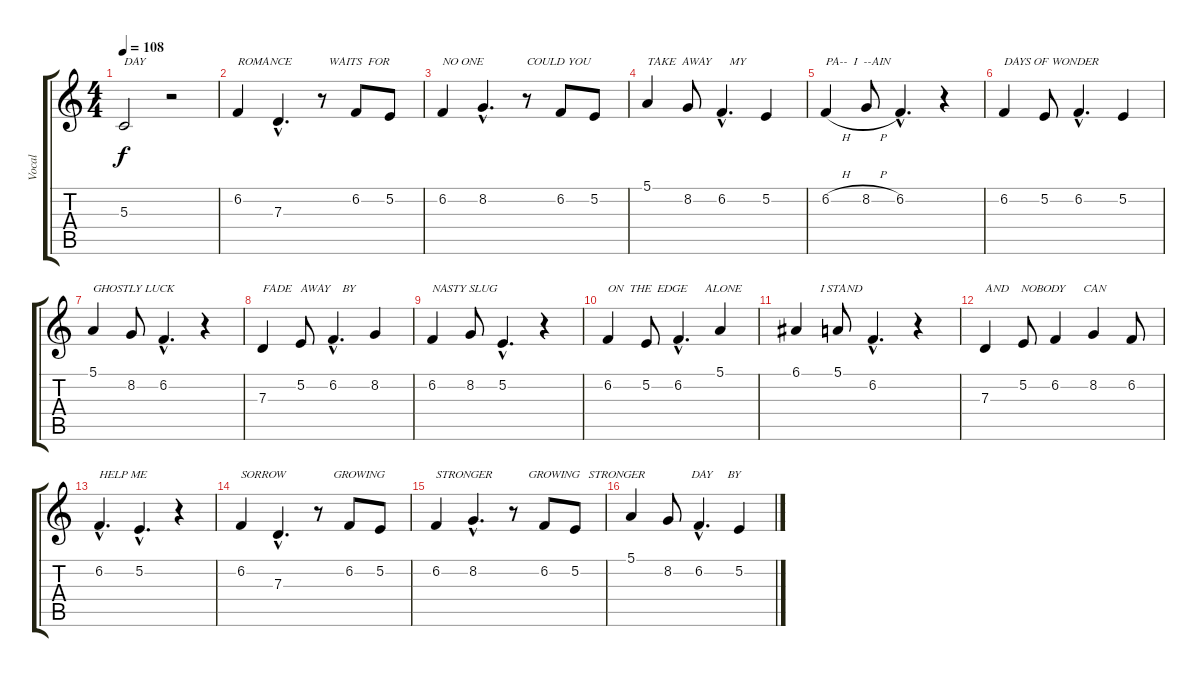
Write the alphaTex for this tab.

\track ("Vocal" "Vocal") {instrument cello}
\staff {score tabs}
\tuning (E4 B3 G3 D3 A2 E2) {hide}
\ts (4 4)
\tempo 108
\clef g2
\ks c
5.3.2{txt "DAY" dy f} r.2 |
6.2.4{txt "ROMANCE"} 7.3{hac}.4{d} r.8{txt "  WAITS  FOR"} 6.2.8 5.2.8 |
6.2.4{txt "NO ONE"} 8.2{hac}.4{d} r.8{txt "COULD YOU"} 6.2.8 5.2.8 |
5.1.4{txt "TAKE  AWAY      MY "} 8.2.8 6.2{hac}.4{d} 5.2.4 |
6.2{h}.4{txt "PA--  I  --AIN"} 8.2{h}.8 6.2{hac}.4{d} r.4 |
6.2.4{txt "DAYS OF WONDER "} 5.2.8 6.2{hac}.4{d} 5.2.4 |
5.1.4{txt "GHOSTLY LUCK"} 8.2.8 6.2{hac}.4{d} r.4 |
7.3.4{txt "FADE   AWAY    BY "} 5.2.8 6.2{hac}.4{d} 8.2.4 |
6.2.4{txt "NASTY SLUG"} 8.2.8 5.2{hac}.4{d} r.4 |
6.2.4{txt "ON  THE  EDGE      ALONE"} 5.2.8 6.2{hac}.4{d} 5.1.4 |
6.1.4{txt "        I STAND"} 5.1.8 6.2{hac}.4{d} r.4 |
7.3.4{txt "AND    NOBODY      CAN"} 5.2.8 6.2.4 8.2.4 6.2.8 |
6.2{hac}.4{d txt "HELP ME"} 5.2{hac}.4{d} r.4 |
6.2.4{txt "SORROW"} 7.3{hac}.4{d} r.8{txt "     GROWING"} 6.2.8 5.2.8 |
6.2.4{txt "STRONGER"} 8.2{hac}.4{d} r.8{txt "     GROWING   STRONGER"} 6.2.8 5.2.8 |
5.1.4{txt "                    DAY     BY  "} 8.2.8 6.2{hac}.4{d} 5.2.4
